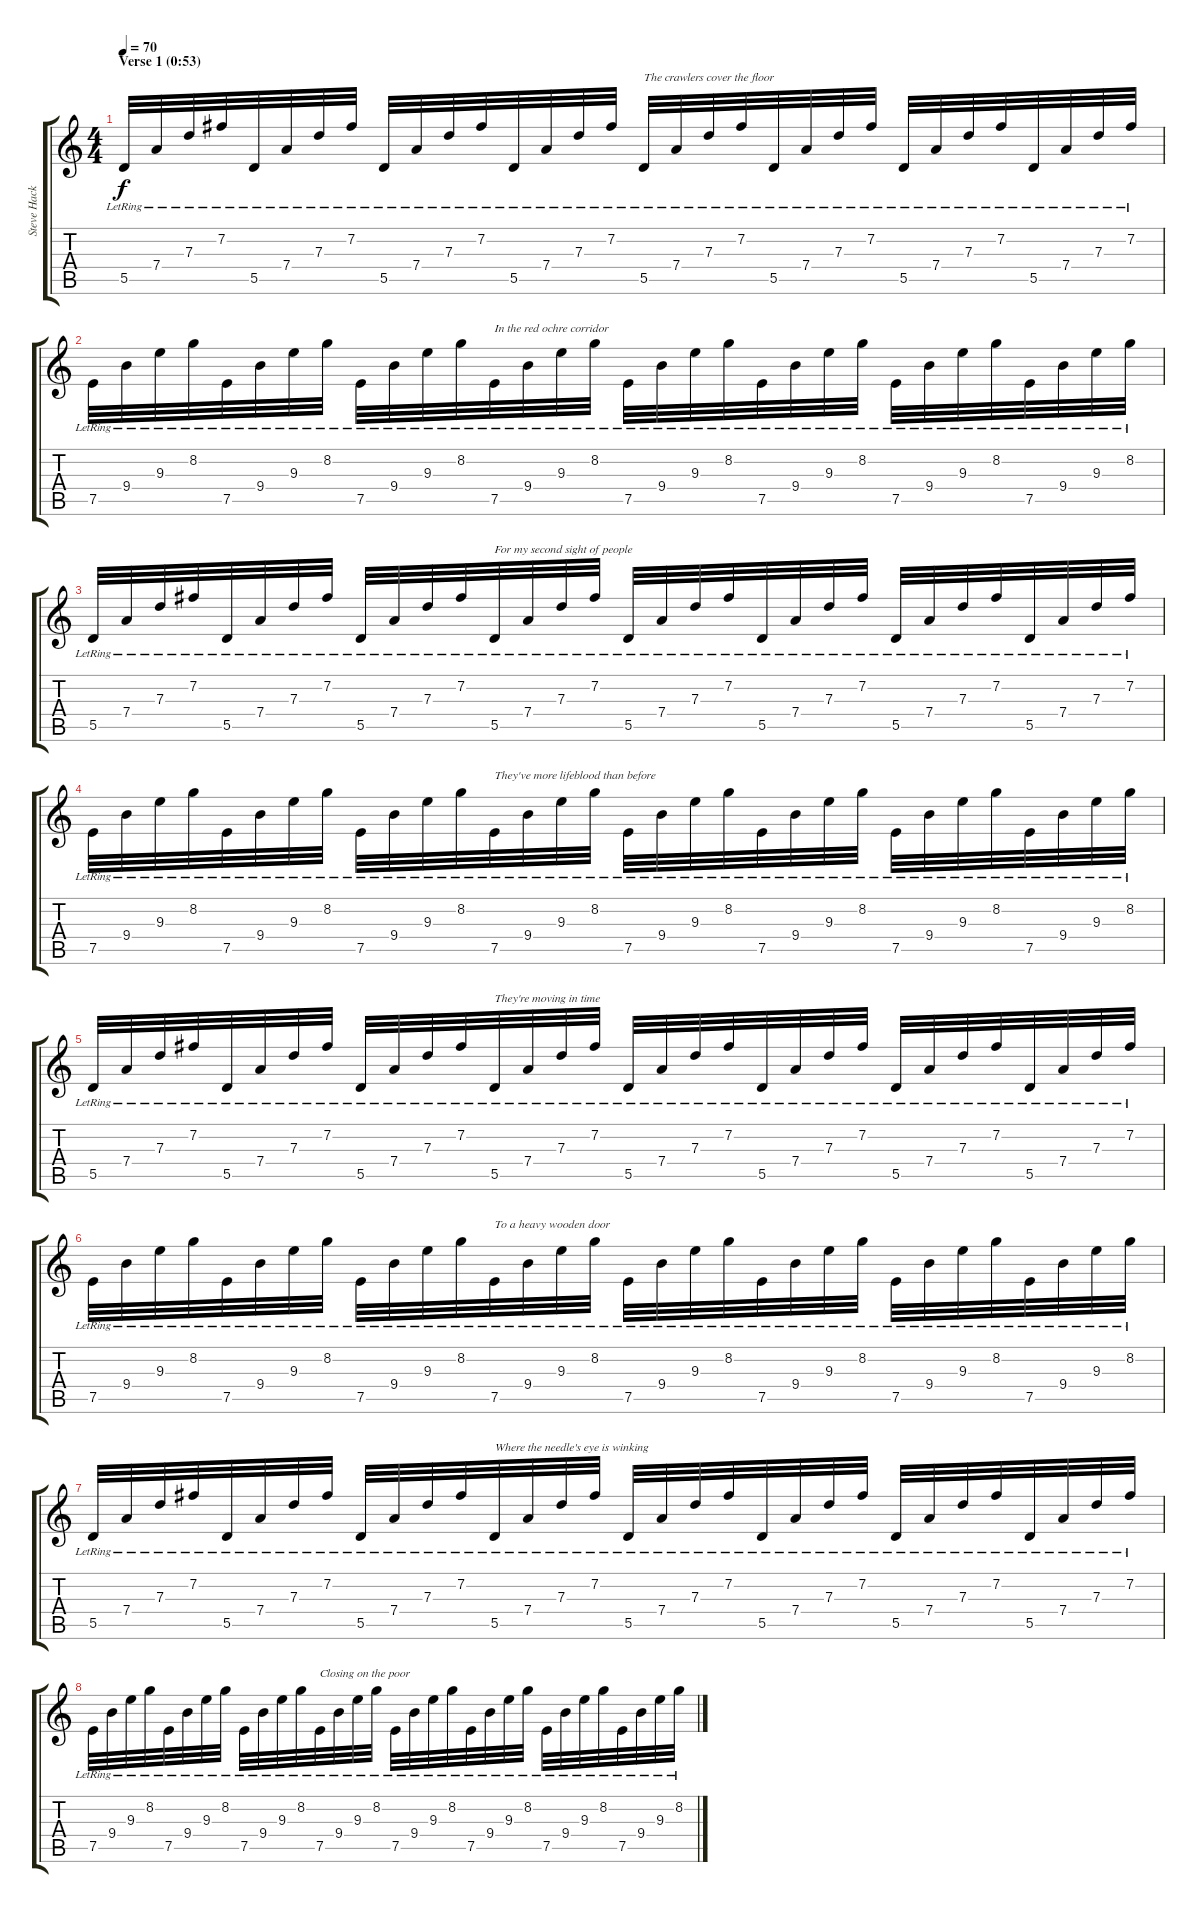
\track ("Steve Hackett (rhythm guitar)" "Steve Hack") {instrument electricguitarjazz}
\staff {score tabs}
\tuning (E4 B3 G3 D3 A2 E2) {hide}
\ts (4 4)
\section ("" "Verse 1 (0:53)")
\tempo 70
\clef g2
\ks c
5.5{lr}.32{dy f} 7.4{lr}.32 7.3{lr}.32 7.2{lr}.32 5.5{lr}.32 7.4{lr}.32 7.3{lr}.32 7.2{lr}.32 5.5{lr}.32 7.4{lr}.32 7.3{lr}.32 7.2{lr}.32 5.5{lr}.32 7.4{lr}.32 7.3{lr}.32 7.2{lr}.32 5.5{lr}.32{txt "The crawlers cover the floor"} 7.4{lr}.32 7.3{lr}.32 7.2{lr}.32 5.5{lr}.32 7.4{lr}.32 7.3{lr}.32 7.2{lr}.32 5.5{lr}.32 7.4{lr}.32 7.3{lr}.32 7.2{lr}.32 5.5{lr}.32 7.4{lr}.32 7.3{lr}.32 7.2{lr}.32 |
7.5{lr}.32 9.4{lr}.32 9.3{lr}.32 8.2{lr}.32 7.5{lr}.32 9.4{lr}.32 9.3{lr}.32 8.2{lr}.32 7.5{lr}.32 9.4{lr}.32 9.3{lr}.32 8.2{lr}.32 7.5{lr}.32{txt "In the red ochre corridor"} 9.4{lr}.32 9.3{lr}.32 8.2{lr}.32 7.5{lr}.32 9.4{lr}.32 9.3{lr}.32 8.2{lr}.32 7.5{lr}.32 9.4{lr}.32 9.3{lr}.32 8.2{lr}.32 7.5{lr}.32 9.4{lr}.32 9.3{lr}.32 8.2{lr}.32 7.5{lr}.32 9.4{lr}.32 9.3{lr}.32 8.2{lr}.32 |
5.5{lr}.32 7.4{lr}.32 7.3{lr}.32 7.2{lr}.32 5.5{lr}.32 7.4{lr}.32 7.3{lr}.32 7.2{lr}.32 5.5{lr}.32 7.4{lr}.32 7.3{lr}.32 7.2{lr}.32 5.5{lr}.32{txt "For my second sight of people"} 7.4{lr}.32 7.3{lr}.32 7.2{lr}.32 5.5{lr}.32 7.4{lr}.32 7.3{lr}.32 7.2{lr}.32 5.5{lr}.32 7.4{lr}.32 7.3{lr}.32 7.2{lr}.32 5.5{lr}.32 7.4{lr}.32 7.3{lr}.32 7.2{lr}.32 5.5{lr}.32 7.4{lr}.32 7.3{lr}.32 7.2{lr}.32 |
7.5{lr}.32 9.4{lr}.32 9.3{lr}.32 8.2{lr}.32 7.5{lr}.32 9.4{lr}.32 9.3{lr}.32 8.2{lr}.32 7.5{lr}.32 9.4{lr}.32 9.3{lr}.32 8.2{lr}.32 7.5{lr}.32{txt "They've more lifeblood than before"} 9.4{lr}.32 9.3{lr}.32 8.2{lr}.32 7.5{lr}.32 9.4{lr}.32 9.3{lr}.32 8.2{lr}.32 7.5{lr}.32 9.4{lr}.32 9.3{lr}.32 8.2{lr}.32 7.5{lr}.32 9.4{lr}.32 9.3{lr}.32 8.2{lr}.32 7.5{lr}.32 9.4{lr}.32 9.3{lr}.32 8.2{lr}.32 |
5.5{lr}.32 7.4{lr}.32 7.3{lr}.32 7.2{lr}.32 5.5{lr}.32 7.4{lr}.32 7.3{lr}.32 7.2{lr}.32 5.5{lr}.32 7.4{lr}.32 7.3{lr}.32 7.2{lr}.32 5.5{lr}.32{txt "They're moving in time"} 7.4{lr}.32 7.3{lr}.32 7.2{lr}.32 5.5{lr}.32 7.4{lr}.32 7.3{lr}.32 7.2{lr}.32 5.5{lr}.32 7.4{lr}.32 7.3{lr}.32 7.2{lr}.32 5.5{lr}.32 7.4{lr}.32 7.3{lr}.32 7.2{lr}.32 5.5{lr}.32 7.4{lr}.32 7.3{lr}.32 7.2{lr}.32 |
7.5{lr}.32 9.4{lr}.32 9.3{lr}.32 8.2{lr}.32 7.5{lr}.32 9.4{lr}.32 9.3{lr}.32 8.2{lr}.32 7.5{lr}.32 9.4{lr}.32 9.3{lr}.32 8.2{lr}.32 7.5{lr}.32{txt "To a heavy wooden door"} 9.4{lr}.32 9.3{lr}.32 8.2{lr}.32 7.5{lr}.32 9.4{lr}.32 9.3{lr}.32 8.2{lr}.32 7.5{lr}.32 9.4{lr}.32 9.3{lr}.32 8.2{lr}.32 7.5{lr}.32 9.4{lr}.32 9.3{lr}.32 8.2{lr}.32 7.5{lr}.32 9.4{lr}.32 9.3{lr}.32 8.2{lr}.32 |
5.5{lr}.32 7.4{lr}.32 7.3{lr}.32 7.2{lr}.32 5.5{lr}.32 7.4{lr}.32 7.3{lr}.32 7.2{lr}.32 5.5{lr}.32 7.4{lr}.32 7.3{lr}.32 7.2{lr}.32 5.5{lr}.32{txt "Where the needle's eye is winking"} 7.4{lr}.32 7.3{lr}.32 7.2{lr}.32 5.5{lr}.32 7.4{lr}.32 7.3{lr}.32 7.2{lr}.32 5.5{lr}.32 7.4{lr}.32 7.3{lr}.32 7.2{lr}.32 5.5{lr}.32 7.4{lr}.32 7.3{lr}.32 7.2{lr}.32 5.5{lr}.32 7.4{lr}.32 7.3{lr}.32 7.2{lr}.32 |
7.5{lr}.32 9.4{lr}.32 9.3{lr}.32 8.2{lr}.32 7.5{lr}.32 9.4{lr}.32 9.3{lr}.32 8.2{lr}.32 7.5{lr}.32 9.4{lr}.32 9.3{lr}.32 8.2{lr}.32 7.5{lr}.32{txt "Closing on the poor"} 9.4{lr}.32 9.3{lr}.32 8.2{lr}.32 7.5{lr}.32 9.4{lr}.32 9.3{lr}.32 8.2{lr}.32 7.5{lr}.32 9.4{lr}.32 9.3{lr}.32 8.2{lr}.32 7.5{lr}.32 9.4{lr}.32 9.3{lr}.32 8.2{lr}.32 7.5{lr}.32 9.4{lr}.32 9.3{lr}.32 8.2{lr}.32
